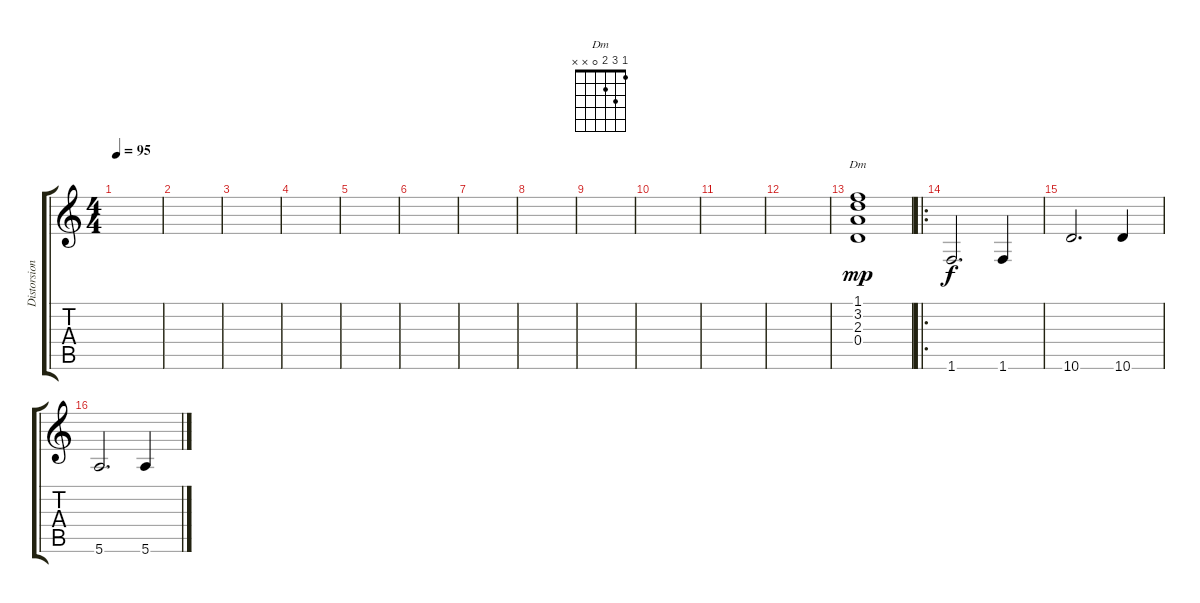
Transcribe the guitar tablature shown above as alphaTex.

\track ("Distorsion" "Distorsion") {instrument distortionguitar}
\staff {score tabs}
\tuning (E4 B3 G3 D3 A2 E2) {hide}
\chord ("Dm" 1 3 2 0 x x)
\ts (4 4)
\tempo 95
\clef g2
\ks c
|
|
|
|
|
|
|
|
|
|
|
|
(1.1 3.2 2.3 0.4).1{ch "Dm" dy mp volume 15} |
\ro
1.6.2{d dy f} 1.6.4 |
10.6.2{d} 10.6.4 |
5.6.2{d} 5.6.4
